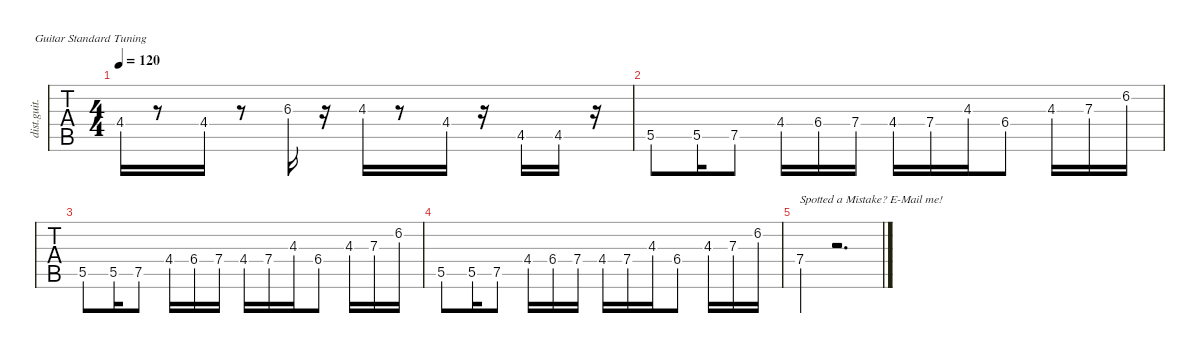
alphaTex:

\defaultSystemsLayout 4
\hideDynamics
\bracketExtendMode nobrackets
\track ("Lead Guitar 1" "dist.guit.") {instrument distortionguitar}
\staff {tabs}
\tuning (E4 B3 G3 D3 A2 E2)
\ts (4 4)
\tempo 120
\clef g2
\ks c
4.4{acc #}.16{dy f} r.8 4.4{acc #}.16 r.8 6.3{acc #}.16 r.16 4.3.16 r.8 4.4{acc #}.16 r.16 4.5{acc #}.16 4.5{acc #}.16 r.16 |
5.5.8 5.5.16 7.5.8 4.4{acc #}.16 6.4{acc #}.16 7.4.16 4.4{acc #}.16 7.4.16 4.3.16 6.4{acc #}.8 4.3.16 7.3.16 6.2.16 |
5.5.8 5.5.16 7.5.8 4.4{acc #}.16 6.4{acc #}.16 7.4.16 4.4{acc #}.16 7.4.16 4.3.16 6.4{acc #}.8 4.3.16 7.3.16 6.2.16 |
5.5.8 5.5.16 7.5.8 4.4{acc #}.16 6.4{acc #}.16 7.4.16 4.4{acc #}.16 7.4.16 4.3.16 6.4{acc #}.8 4.3.16 7.3.16 6.2.16 |
7.4.4{txt "Spotted a Mistake? E-Mail me!"} r.2{d}
